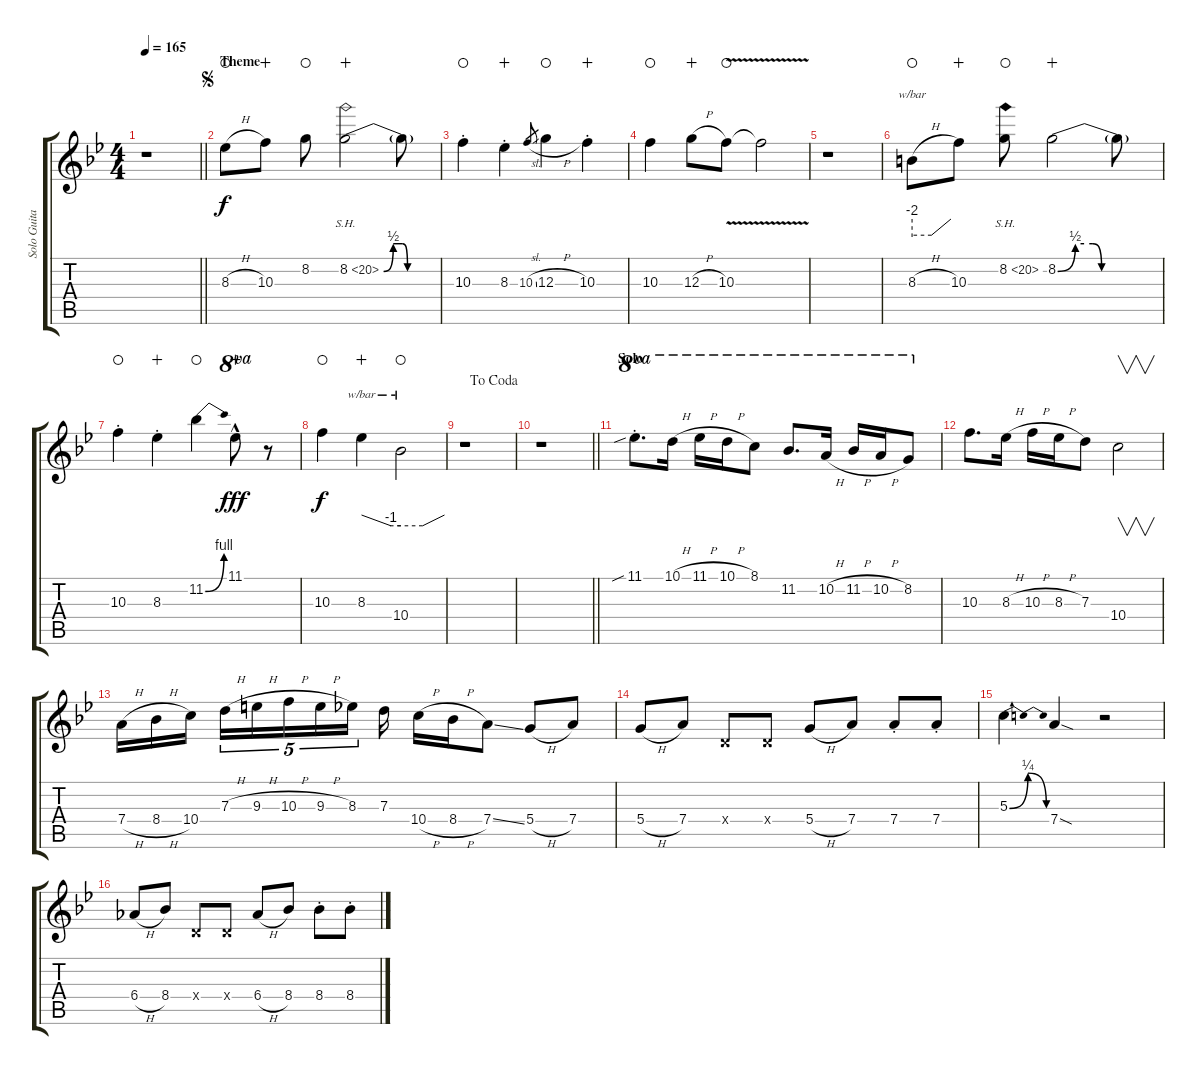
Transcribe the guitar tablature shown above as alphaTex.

\track ("Solo Guitar" "Solo Guita") {instrument distortionguitar}
\staff {score tabs}
\tuning (E4 B3 G3 D3 A2 E2) {hide}
\ts (4 4)
\tempo 165
\clef g2
\barLineRight lightlight
\ks bb
r.1{dy f} |
\section ("" "Theme")
\jump segno
8.3{h}.8{waho} 10.3.8{wahc} 8.2.8{waho} 8.2{be (custom 0 0 10 2 15 2 20 2 25 0 45 0 60 0) sh 12}.2{wahc} 8.2{t}.8 |
10.3{st}.4{waho} 8.3{st}.4{wahc} 10.3{sl}.8{gr} 12.3{h}.4{waho} 10.3{st}.4{wahc} |
10.3.4{waho} 12.3{h}.8{wahc} 10.3{v}.8{waho} 10.3{t}.2 |
r.1 |
8.3{h}.8{tbe (custom default 0 -8 30 -8 60 0) waho} 10.3.8{wahc} 8.2{sh 12}.8{waho} 8.2{be (custom 0 0 10 2 15 2 20 2 25 0 45 0 60 0)}.2{wahc} 8.2{t}.8 |
10.3{st}.4{waho} 8.3{st}.4{wahc} 11.2{be (bend 0 0 60 4)}.4{waho} 11.1{hac}.8{ot 8va dy fff wahc} r.8 |
10.3.4{dy f waho} 8.3.4{tbe (custom default 0 0 45 -4 60 -4) wahc} 10.4.2{tbe (custom default 0 -4 30 -4 60 0) waho} |
\jump dacoda
r.1 |
\barLineRight lightlight
r.1 |
\section ("" "Solo")
11.1{sib st}.8{d ot 8va} 10.1{h}.16{ot 8va} 11.1{h}.16{ot 8va} 10.1{h}.16{ot 8va} 8.1.8{ot 8va} 11.2.8{d ot 8va} 10.2{h}.16{ot 8va} 11.2{h}.16{ot 8va} 10.2{h}.16{ot 8va} 8.2.8{ot 8va} |
10.3.8{d} 8.3{h}.16 10.3{h}.16 8.3{h}.16 7.3.8 10.4.2{v} |
7.4{h}.16 8.4{h}.16 10.4.16{beam splitsecondary} 7.3{h}.16{tu (5 4)} 9.3{h}.16{tu (5 4)} 10.3{h}.16{tu (5 4)} 9.3{h}.16{tu (5 4)} 8.3.16{tu (5 4) beam splitsecondary} 7.3.16 10.4{h}.16 8.4{h}.16 7.4{ss}.8 5.4{h}.8 7.4.8 |
5.4{h}.8{instrument overdrivenguitar} 7.4.8 0.4{x}.8 0.4{x}.8 5.4{h}.8 7.4.8 7.4{st}.8 7.4{st}.8 |
5.3{be (bendrelease 0 0 30 1 30 1 60 0)}.4 7.4{sod}.4 r.2 |
6.4{h}.8 8.4.8 0.4{x}.8 0.4{x}.8 6.4{h}.8 8.4.8 8.4{st}.8 8.4{st}.8
